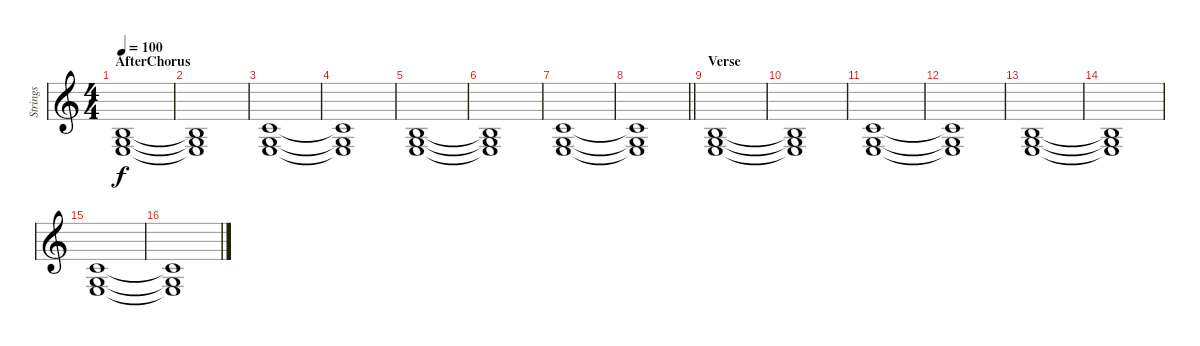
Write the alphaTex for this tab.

\track ("Strings" "Strings") {instrument stringensemble1}
\staff {score}
\tuning (D4 A3 F3 C3 G2 C2) {hide}
\ts (4 4)
\section ("" "AfterChorus")
\tempo 100
\clef g2
\ks c
(2.2 2.3 4.4).1{dy f} |
(2.2{t} 2.3{t} 4.4{t}).1 |
(3.2 2.3 4.4).1 |
(3.2{t} 2.3{t} 4.4{t}).1 |
(2.2 2.3 4.4).1 |
(2.2{t} 2.3{t} 4.4{t}).1 |
(3.2 2.3 4.4).1 |
\barLineRight lightlight
(3.2{t} 2.3{t} 4.4{t}).1 |
\section ("" "Verse")
(2.2 2.3 4.4).1 |
(2.2{t} 2.3{t} 4.4{t}).1 |
(3.2 2.3 4.4).1 |
(3.2{t} 2.3{t} 4.4{t}).1 |
(2.2 2.3 4.4).1 |
(2.2{t} 2.3{t} 4.4{t}).1 |
(3.2 2.3 4.4).1 |
(3.2{t} 2.3{t} 4.4{t}).1
